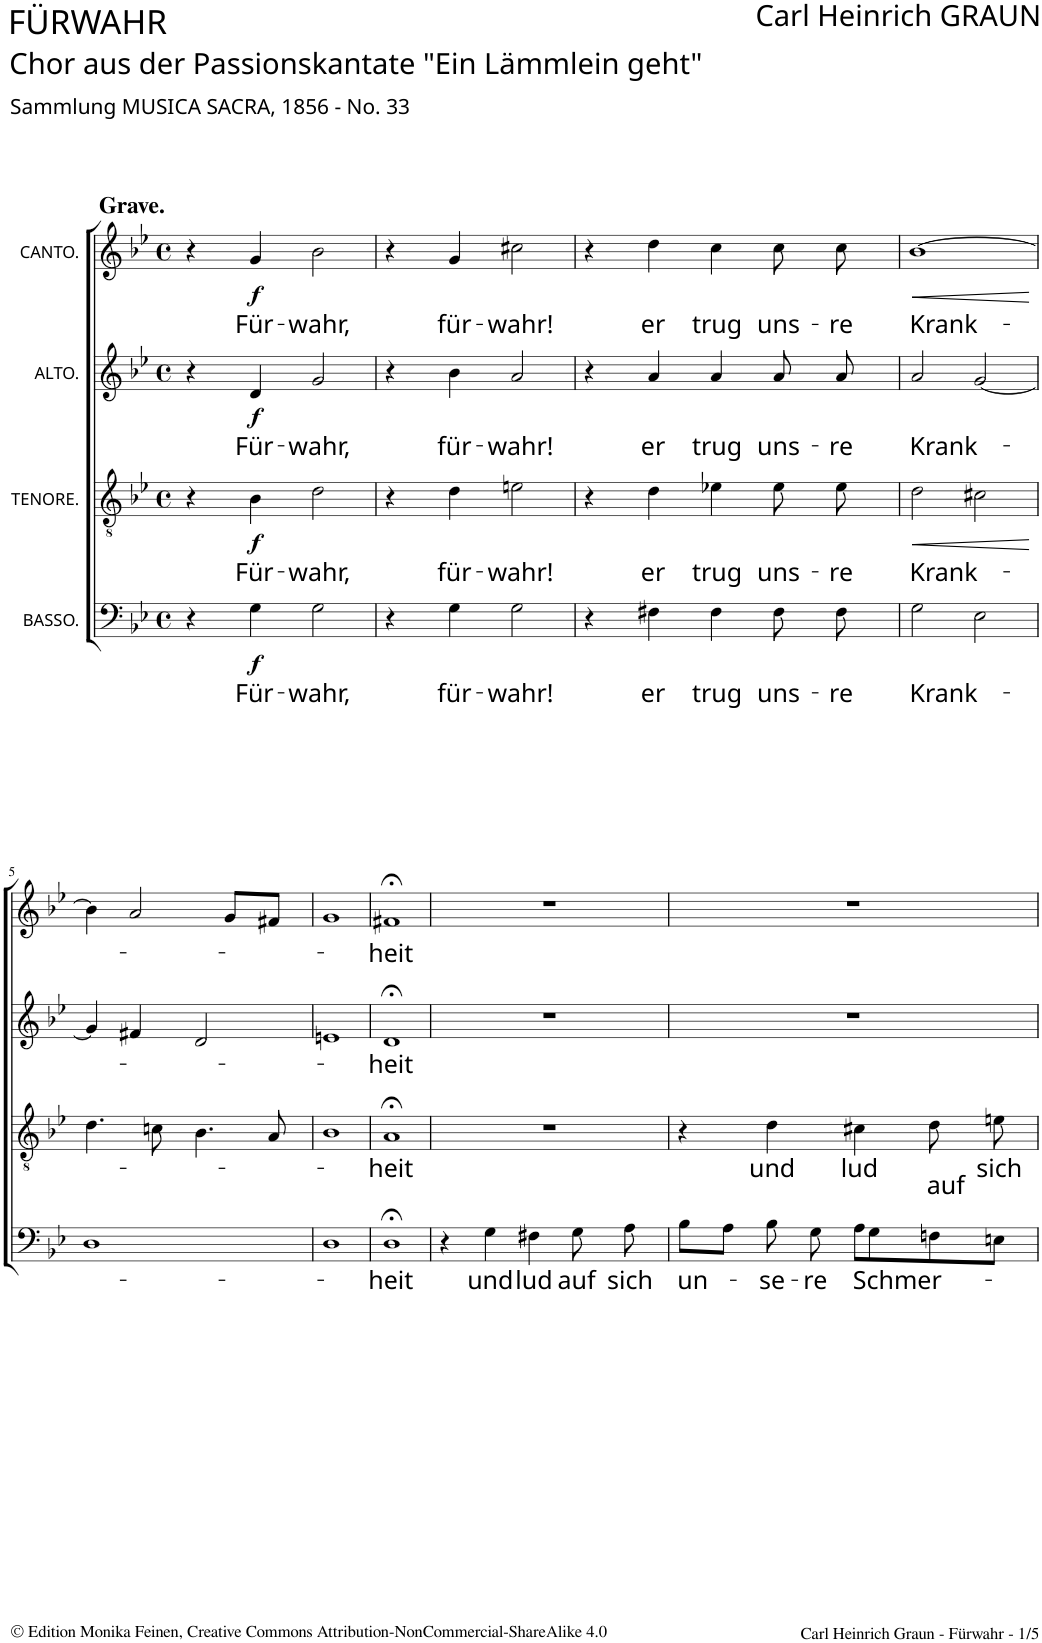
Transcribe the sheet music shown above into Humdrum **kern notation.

**kern	**text	**dynam	**kern	**text	**dynam	**kern	**text	**dynam	**kern	**text	**dynam
*part4	*part4	*part4	*part3	*part3	*part3	*part2	*part2	*part2	*part1	*part1	*part1
*staff4	*staff4	*staff4	*staff3	*staff3	*staff3	*staff2	*staff2	*staff2	*staff1	*staff1	*staff1
*I"BASSO.	*	*	*I"TENORE.	*	*	*I"ALTO.	*	*	*I"CANTO.	*	*
*clefF4	*	*	*clefGv2	*	*	*clefG2	*	*	*clefG2	*	*
*k[b-e-]	*	*	*k[b-e-]	*	*	*k[b-e-]	*	*	*k[b-e-]	*	*
*M4/4	*	*	*M4/4	*	*	*M4/4	*	*	*M4/4	*	*
*met(c)	*	*	*met(c)	*	*	*met(c)	*	*	*met(c)	*	*
=1	=1	=1	=1	=1	=1	=1	=1	=1	=1	=1	=1
!	!	!	!	!	!	!	!	!	!LO:TX:a:B:t=Grave.	!	!
4r	.	.	4r	.	.	4r	.	.	4r	.	.
!	!LO:LY:b	!LO:DY:b	!	!LO:LY:b	!LO:DY:b	!	!LO:LY:b	!LO:DY:b	!	!LO:LY:b	!LO:DY:b
4G\	Für-	f	4B-\	Für-	f	4d/	Für-	f	4g/	Für-	f
!	!LO:LY:b	!	!	!LO:LY:b	!	!	!LO:LY:b	!	!	!LO:LY:b	!
2G\	-wahr,	.	2d\	-wahr,	.	2g/	-wahr,	.	2b-\	-wahr,	.
=2	=2	=2	=2	=2	=2	=2	=2	=2	=2	=2	=2
4r	.	.	4r	.	.	4r	.	.	4r	.	.
!	!LO:LY:b	!	!	!LO:LY:b	!	!	!LO:LY:b	!	!	!LO:LY:b	!
4G\	für-	.	4d\	für-	.	4b-\	für-	.	4g/	für-	.
!	!LO:LY:b	!	!	!LO:LY:b	!	!	!LO:LY:b	!	!	!LO:LY:b	!
2G\	-wahr!	.	2en\	-wahr!	.	2a/	-wahr!	.	2cc#X\	-wahr!	.
=3	=3	=3	=3	=3	=3	=3	=3	=3	=3	=3	=3
4r	.	.	4r	.	.	4r	.	.	4r	.	.
!	!LO:LY:b	!	!	!LO:LY:b	!	!	!LO:LY:b	!	!	!LO:LY:b	!
4F#X\	er	.	4d\	er	.	4a/	er	.	4dd\	er	.
!	!LO:LY:b	!	!	!LO:LY:b	!	!	!LO:LY:b	!	!	!LO:LY:b	!
4F#\	trug	.	4e-X\	trug	.	4a/	trug	.	4cc\	trug	.
!	!LO:LY:b	!	!	!LO:LY:b	!	!	!LO:LY:b	!	!	!LO:LY:b	!
8F#\	uns-	.	8e-\L	uns-	.	8a/L	uns-	.	8cc\	uns-	.
!	!LO:LY:b	!	!	!LO:LY:b	!	!	!LO:LY:b	!	!	!LO:LY:b	!
8F#\	-re	.	8e-\J	-re	.	8a/J	-re	.	8cc\	-re	.
=4	=4	=4	=4	=4	=4	=4	=4	=4	=4	=4	=4
!	!LO:LY:b	!	!	!LO:LY:b	!LO:HP:b	!	!LO:LY:b	!	!	!LO:LY:b	!LO:HP:b
2G\	Krank-	.	2d\	Krank-	<	2a/	Krank-	.	[1b-	Krank-	<
2E-\	.	.	2c#X\	.	.	[2g/	.	.	.	.	.
.	.	.	.	.	[	.	.	.	.	.	[
!!LO:LB:g=z
=5	=5	=5	=5	=5	=5	=5	=5	=5	=5	=5	=5
1D	.	.	4.d\	.	.	4g/]	.	.	4b-\]	.	.
.	.	.	.	.	.	4f#X/	.	.	2a/	.	.
.	.	.	8cn\	.	.	.	.	.	.	.	.
.	.	.	4.B-\	.	.	2d/	.	.	.	.	.
.	.	.	.	.	.	.	.	.	8g/L	.	.
.	.	.	8A/	.	.	.	.	.	8f#X/J	.	.
=6	=6	=6	=6	=6	=6	=6	=6	=6	=6	=6	=6
1D	.	.	1B-	.	.	1en	.	.	1g	.	.
=7	=7	=7	=7	=7	=7	=7	=7	=7	=7	=7	=7
!	!LO:LY:b	!	!	!LO:LY:b	!	!	!LO:LY:b	!	!	!LO:LY:b	!
1D;<	-heit	.	1A;<	-heit	.	1d;<	-heit	.	1f#X;<	-heit	.
=8	=8	=8	=8	=8	=8	=8	=8	=8	=8	=8	=8
4r	.	.	1r	.	.	1r	.	.	1r	.	.
!	!LO:LY:b	!	!	!	!	!	!	!	!	!	!
4G\	und	.	.	.	.	.	.	.	.	.	.
!	!LO:LY:b	!	!	!	!	!	!	!	!	!	!
4F#X\	lud	.	.	.	.	.	.	.	.	.	.
!	!LO:LY:b	!	!	!	!	!	!	!	!	!	!
8G\	auf	.	.	.	.	.	.	.	.	.	.
!	!LO:LY:b	!	!	!	!	!	!	!	!	!	!
8A\	sich	.	.	.	.	.	.	.	.	.	.
=9	=9	=9	=9	=9	=9	=9	=9	=9	=9	=9	=9
!	!LO:LY:b	!	!	!	!	!	!	!	!	!	!
8B-\L	un-	.	4r	.	.	1r	.	.	1r	.	.
8A\J	.	.	.	.	.	.	.	.	.	.	.
!	!LO:LY:b	!	!	!LO:LY:b	!	!	!	!	!	!	!
8B-\	-se-	.	4d\	und	.	.	.	.	.	.	.
!	!LO:LY:b	!	!	!	!	!	!	!	!	!	!
8G\	-re	.	.	.	.	.	.	.	.	.	.
!	!LO:LY:b	!	!	!LO:LY:b	!	!	!	!	!	!	!
8A\L	Schmer-	.	4c#X\	lud	.	.	.	.	.	.	.
8G\	.	.	.	.	.	.	.	.	.	.	.
!	!	!	!	!LO:LY:b	!	!	!	!	!	!	!
8Fn\	.	.	8d\L	auf	.	.	.	.	.	.	.
!	!	!	!	!LO:LY:b	!	!	!	!	!	!	!
8En\J	.	.	8en\J	sich	.	.	.	.	.	.	.
=	=	=	=	=	=	=	=	=	=	=	=
*-	*-	*-	*-	*-	*-	*-	*-	*-	*-	*-	*-
